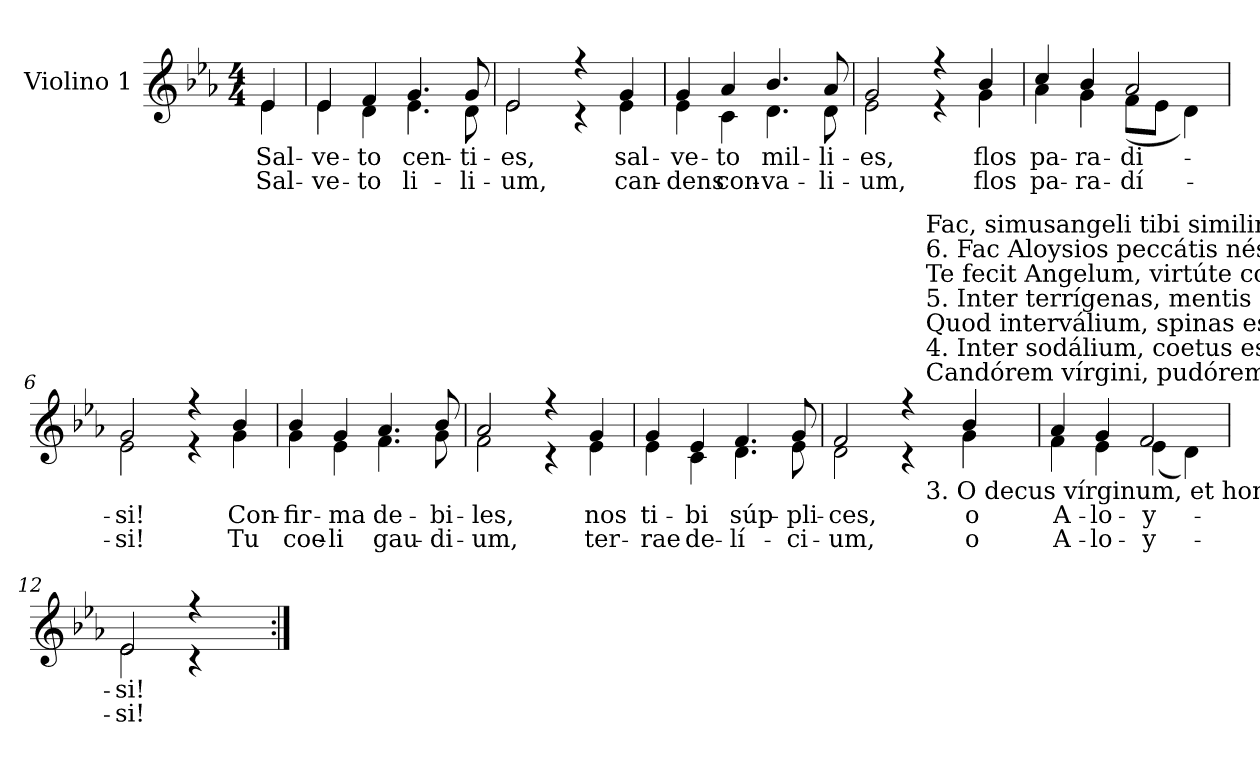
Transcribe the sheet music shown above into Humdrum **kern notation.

**kern	**text	**text
*part1	*part1	*part1
*staff1	*staff1	*staff1
*I"Violino 1	*	*
*I'Vno. 1	*	*
!!LO:PB:g=z
*clefG2	*	*
*k[b-e-a-]	*	*
*E-:	*	*
*M4/4	*	*
*MM90	*	*
=	=	=
!LO:TX:b:cj:t=1.	!	!
!LO:TX:b:cj:t=2.	!	!
!	!LO:LY:b:color=#000000	!LO:LY:b:color=#000000
*^	*	*
4e-i/	4e-i\	Sal-	Sal-
=1	=1	=1	=1
!	!	!LO:LY:b:color=#000000	!LO:LY:b:color=#000000
4e-i/	4e-i\	-ve-	-ve-
!	!	!LO:LY:b:color=#000000	!LO:LY:b:color=#000000
4fi/	4di\	-to	-to
!	!	!LO:LY:b:color=#000000	!LO:LY:b:color=#000000
4.gi/	4.e-i\	cen-	li-
!	!	!LO:LY:b:color=#000000	!LO:LY:b:color=#000000
8gi/	8di\	-ti-	-li-
=2	=2	=2	=2
!	!	!LO:LY:b:color=#000000	!LO:LY:b:color=#000000
2e-i/	2e-i\	-es,	-um,
4r	4r	.	.
!	!	!LO:LY:b:color=#000000	!LO:LY:b:color=#000000
4gi/	4e-i\	sal-	can-
=3	=3	=3	=3
!	!	!LO:LY:b:color=#000000	!LO:LY:b:color=#000000
4gi/	4e-i\	-ve-	-dens
!	!	!LO:LY:b:color=#000000	!LO:LY:b:color=#000000
4a-i/	4ci\	-to	con-
!	!	!LO:LY:b:color=#000000	!LO:LY:b:color=#000000
4.b-i/	4.di\	mil-	-va-
!	!	!LO:LY:b:color=#000000	!LO:LY:b:color=#000000
8a-i/	8di\	-li-	-li-
=4	=4	=4	=4
!	!	!LO:LY:b:color=#000000	!LO:LY:b:color=#000000
2gi/	2e-i\	-es,	-um,
4r	4r	.	.
!	!	!LO:LY:b:color=#000000	!LO:LY:b:color=#000000
4b-i/	4gi\	flos	flos
=5	=5	=5	=5
!	!	!LO:LY:b:color=#000000	!LO:LY:b:color=#000000
4cci/	4a-i\	pa-	pa-
!	!	!LO:LY:b:color=#000000	!LO:LY:b:color=#000000
4b-i/	4gi\	-ra-	-ra-
!	!	!LO:LY:b:color=#000000	!LO:LY:b:color=#000000
2a-i/	(8fi\L	-di-	-dí-
.	8e-i\J	.	.
.	4di\)	.	.
!!LO:LB:g=z	!!
=6	=6	=6	=6
!	!	!LO:LY:b:color=#000000	!LO:LY:b:color=#000000
2gi/	2e-i\	-si!	-si!
4r	4r	.	.
!	!	!LO:LY:b:color=#000000	!LO:LY:b:color=#000000
4b-i/	4gi\	Con-	Tu
=7	=7	=7	=7
!	!	!LO:LY:b:color=#000000	!LO:LY:b:color=#000000
4b-i/	4gi\	-fir-	coe-
!	!	!LO:LY:b:color=#000000	!LO:LY:b:color=#000000
4gi/	4e-i\	-ma	-li
!	!	!LO:LY:b:color=#000000	!LO:LY:b:color=#000000
4.a-i/	4.fi\	de-	gau-
!	!	!LO:LY:b:color=#000000	!LO:LY:b:color=#000000
8b-i/	8gi\	-bi-	-di-
=8	=8	=8	=8
!	!	!LO:LY:b:color=#000000	!LO:LY:b:color=#000000
2a-i/	2fi\	-les,	-um,
4r	4r	.	.
!	!	!LO:LY:b:color=#000000	!LO:LY:b:color=#000000
4gi/	4e-i\	nos	ter-
=9	=9	=9	=9
!	!	!LO:LY:b:color=#000000	!LO:LY:b:color=#000000
4gi/	4e-i\	ti-	-rae
!	!	!LO:LY:b:color=#000000	!LO:LY:b:color=#000000
4e-i/	4ci\	-bi	de-
!	!	!LO:LY:b:color=#000000	!LO:LY:b:color=#000000
4.fi/	4.di\	súp-	-lí-
!	!	!LO:LY:b:color=#000000	!LO:LY:b:color=#000000
8gi/	8e-i\	-pli-	-ci-
*v	*v	*	*
!!LO:LB:g=z
=10	=10	=10
*^	*	*
!	!	!LO:LY:b:color=#000000	!LO:LY:b:color=#000000
*	*^	*	*
2fi/	2di\	2ryy	-ces,	-um,
4r	4r	16ryy	.	.
.	.	256.ryy	.	.
!	!	!LO:TX:b:t=3. O decus vírginum, et honor júveni, flos paradísi!	!	!
!	!	!LO:TX:t=Candórem vírgini, pudórem júveni, da Aloysi!	!	!
!	!	!LO:TX:t=4. Inter sodálium, coetus es omnium, flos paradísi!	!	!
!	!	!LO:TX:t=Quod interválium, spinas est lílium, o Aloysi!	!	!
!	!	!LO:TX:t=5. Inter terrígenas, mentis intégritas, flos paradísi!	!	!
!	!	!LO:TX:t=Te fecit Angelum, virtúte coelitum, o Aloysi!	!	!
!	!	!LO:TX:t=6. Fac Aloysios peccátis néscios, flos paradísi!	!	!
!	!	!LO:TX:t=Fac, simusangeli tibi similimi, o Aloysi.	!	!
.	.	4ryy	.	.
!	!	!	!LO:LY:b:color=#000000	!LO:LY:b:color=#000000
4b-i/	4gi\	.	o	o
.	.	8ryy	.	.
.	.	32ryy	.	.
.	.	64ryy	.	.
.	.	128ryy	.	.
.	.	512ryy	.	.
*v	*v	*v	*	*
=11	=11	=11
*^	*	*
*	*^	*	*
!	!	!	!LO:LY:b:color=#000000	!LO:LY:b:color=#000000
*	*v	*v	*	*
4a-i/	4fi\	A-	A-
!	!	!LO:LY:b:color=#000000	!LO:LY:b:color=#000000
4gi/	4e-i\	-lo-	-lo-
!	!	!LO:LY:b:color=#000000	!LO:LY:b:color=#000000
2fi/	(4e-i\	-y-	-y-
.	4di\)	.	.
=12	=12	=12	=12
!	!	!LO:LY:b:color=#000000	!LO:LY:b:color=#000000
2e-i/	2e-i\	-si!	-si!
4r	4r	.	.
4ryy	4ryy	.	.
*v	*v	*	*
=:|!	=:|!	=:|!
*-	*-	*-
